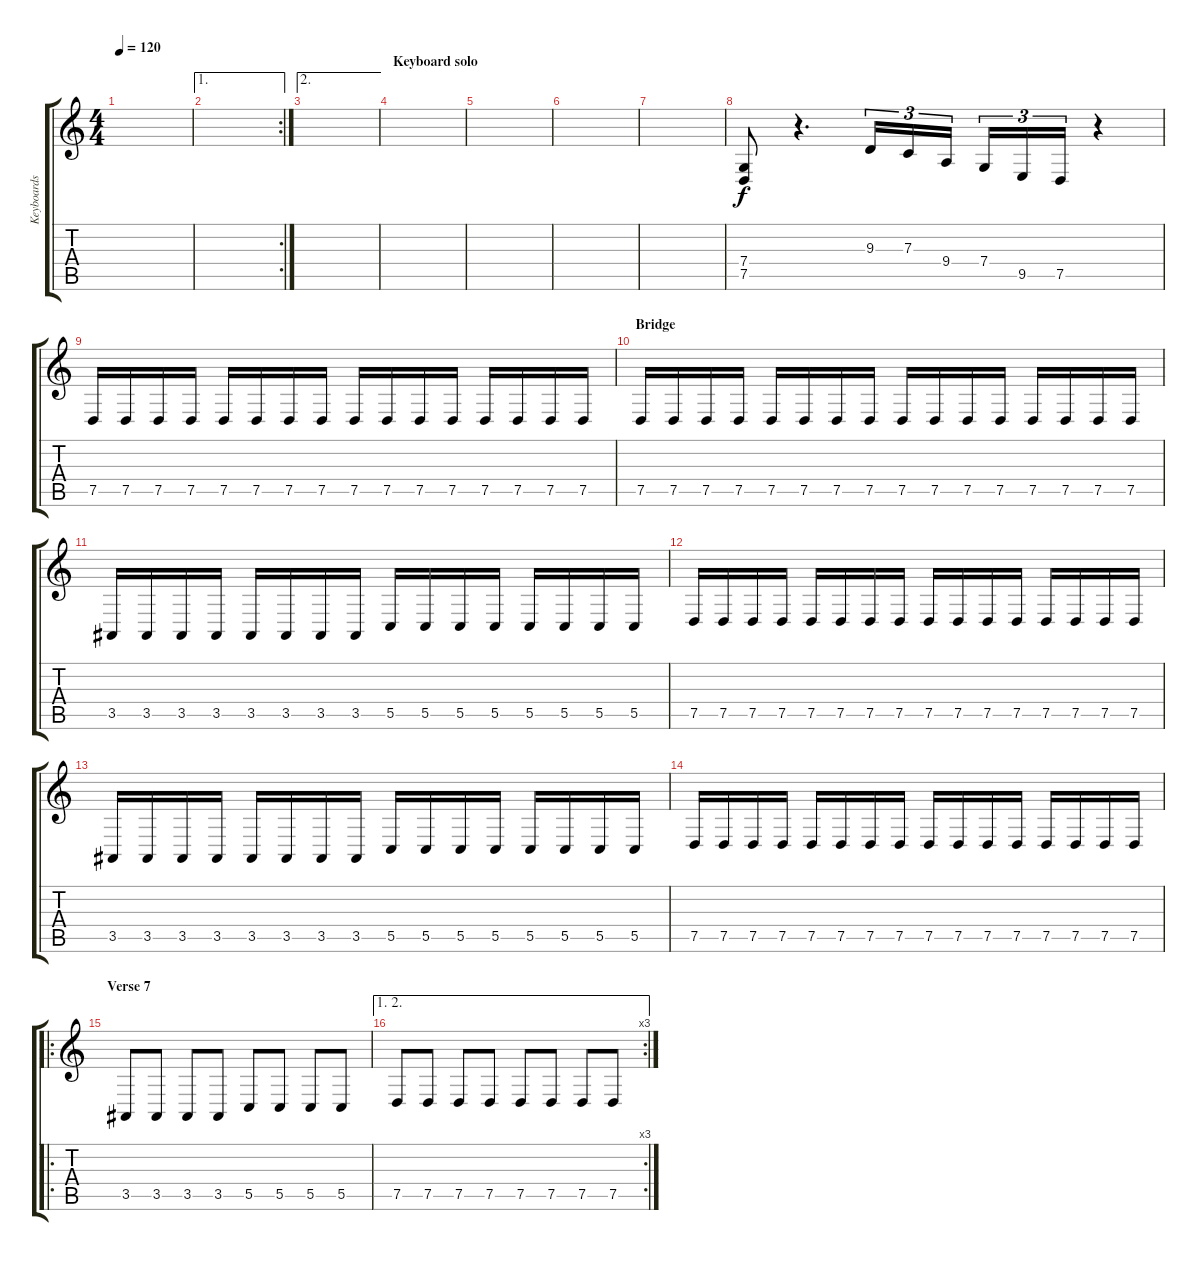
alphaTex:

\track ("Keyboards 3" "Keyboards ") {instrument pizzicatostrings}
\staff {score tabs}
\tuning (D4 A3 F3 C3 G2 D2) {hide}
\ts (4 4)
\tempo 120
\clef g2
\ks c
|
\ae 1
\rc 2
|
\ae 2
|
\section ("" "Keyboard solo")
|
|
|
|
(7.4 7.5).8 r.4{d} 9.3.16{tu (3 2)} 7.3.16{tu (3 2)} 9.4.16{tu (3 2)} 7.4.16{tu (3 2)} 9.5.16{tu (3 2)} 7.5.16{tu (3 2)} r.4 |
7.5.16 7.5.16 7.5.16 7.5.16 7.5.16 7.5.16 7.5.16 7.5.16 7.5.16 7.5.16 7.5.16 7.5.16 7.5.16 7.5.16 7.5.16 7.5.16 |
\section ("" "Bridge")
7.5.16 7.5.16 7.5.16 7.5.16 7.5.16 7.5.16 7.5.16 7.5.16 7.5.16 7.5.16 7.5.16 7.5.16 7.5.16 7.5.16 7.5.16 7.5.16 |
3.5.16 3.5.16 3.5.16 3.5.16 3.5.16 3.5.16 3.5.16 3.5.16 5.5.16 5.5.16 5.5.16 5.5.16 5.5.16 5.5.16 5.5.16 5.5.16 |
7.5.16 7.5.16 7.5.16 7.5.16 7.5.16 7.5.16 7.5.16 7.5.16 7.5.16 7.5.16 7.5.16 7.5.16 7.5.16 7.5.16 7.5.16 7.5.16 |
3.5.16{dy f} 3.5.16 3.5.16 3.5.16 3.5.16 3.5.16 3.5.16 3.5.16 5.5.16 5.5.16 5.5.16 5.5.16 5.5.16 5.5.16 5.5.16 5.5.16 |
7.5.16 7.5.16 7.5.16 7.5.16 7.5.16 7.5.16 7.5.16 7.5.16 7.5.16 7.5.16 7.5.16 7.5.16 7.5.16 7.5.16 7.5.16 7.5.16 |
\ro
\section ("" "Verse 7")
3.5.8 3.5.8 3.5.8 3.5.8 5.5.8 5.5.8 5.5.8 5.5.8 |
\ae (1 2)
\rc 3
7.5.8 7.5.8 7.5.8 7.5.8 7.5.8 7.5.8 7.5.8 7.5.8
